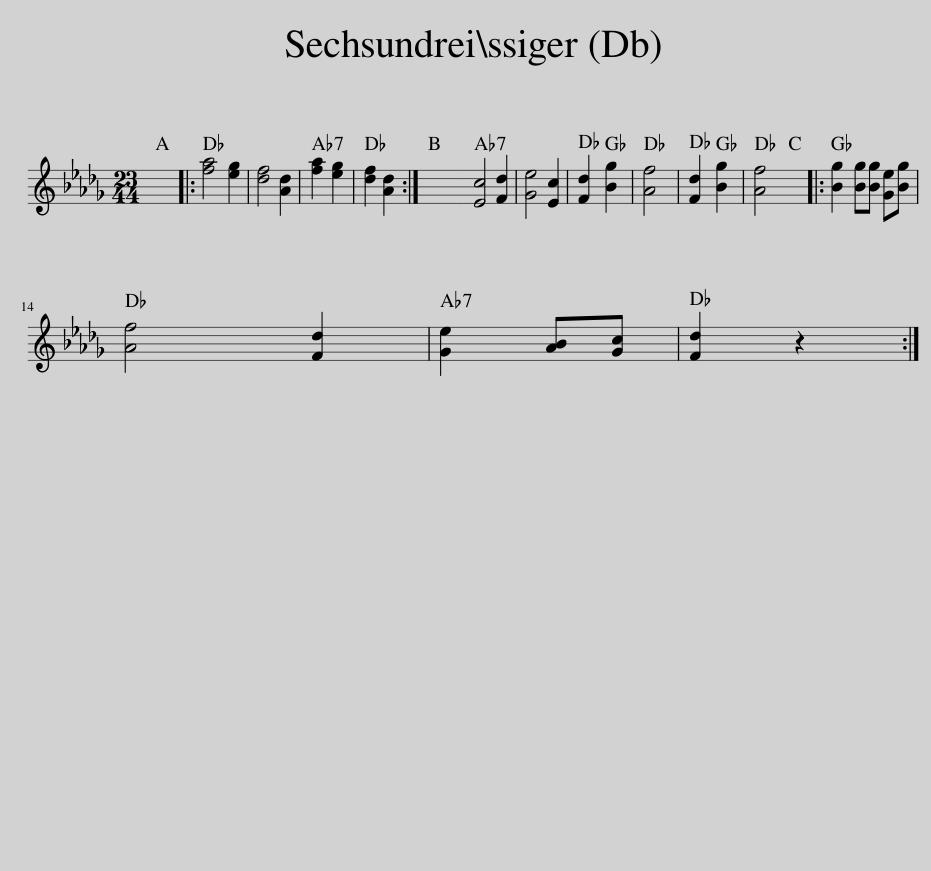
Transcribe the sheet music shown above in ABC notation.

X:1
L:1/8
M:23/44
I:linebreak $
K:Db
V:1 treble
V:1
 x17/4 |: [fa]4 [eg]2 | [df]4 [Ad]2 | [fa]2 [eg]2 | [df]2 [Ad]2 :| %5
 x17/4 | [Ec]4 [Fd]2 | [Ge]4 [Ec]2 | [Fd]2 [Bg]2 | [Af]4 | %10
 [Fd]2 [Bg]2 | [Af]4 |: [Bg]2 [Bg][Bg] [Ge][Bg] |$ [Af]4 [Fd]2 | [Ge]2 [AB][Gc] | %15
 [Fd]2 z2 :| %16
